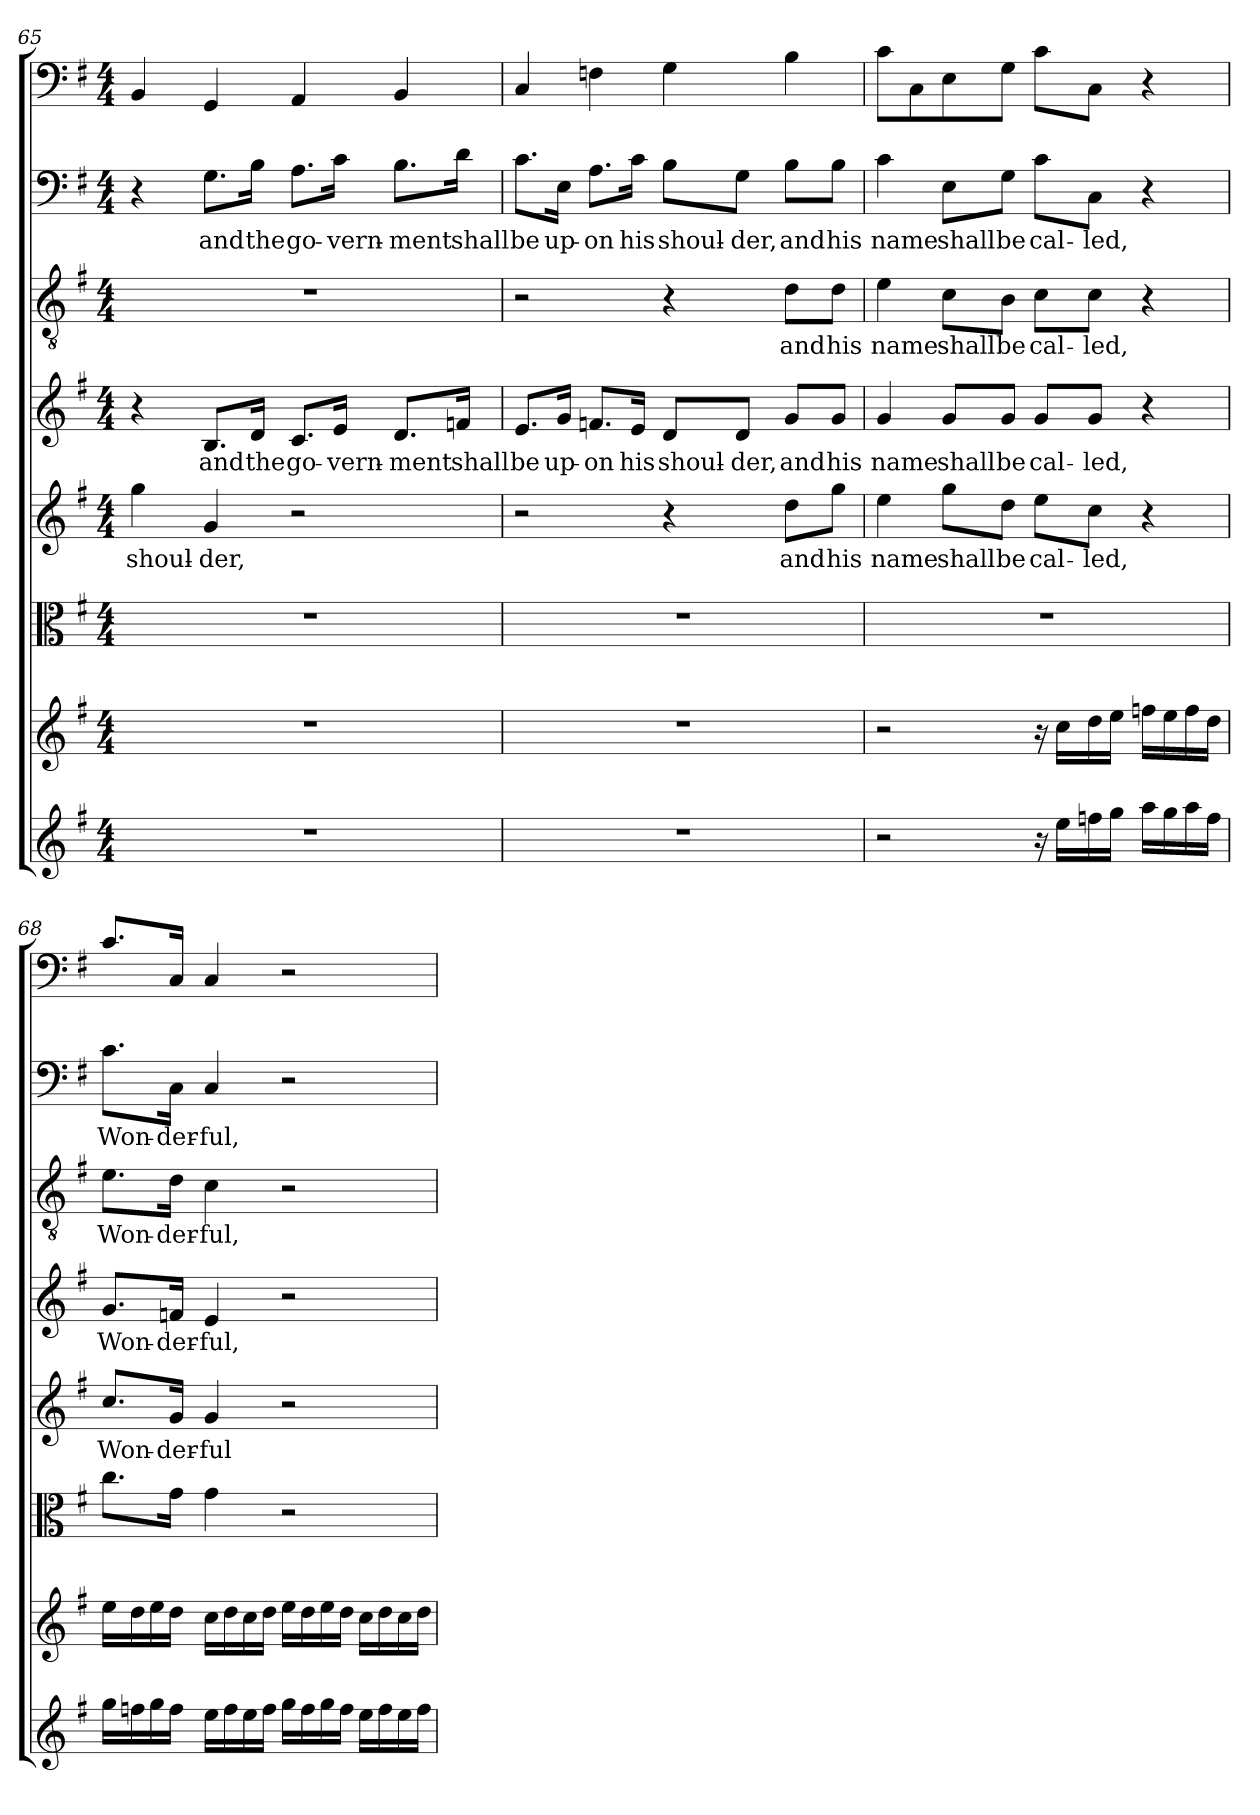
**kern	**kern	**kern	**kern	**text	**kern	**text	**kern	**text	**kern	**text	**kern
*part8	*part7	*part6	*part5	*part5	*part4	*part4	*part3	*part3	*part2	*part2	*part1
*staff8	*staff7	*staff6	*staff5	*staff5	*staff4	*staff4	*staff3	*staff3	*staff2	*staff2	*staff1
*clefG2	*clefG2	*clefC3	*clefG2	*	*clefG2	*	*clefGv2	*	*clefF4	*	*clefF4
*k[f#]	*k[f#]	*k[f#]	*k[f#]	*	*k[f#]	*	*k[f#]	*	*k[f#]	*	*k[f#]
*G:	*G:	*G:	*G:	*	*G:	*	*G:	*	*G:	*	*G:
*M4/4	*M4/4	*M4/4	*M4/4	*	*M4/4	*	*M4/4	*	*M4/4	*	*M4/4
=65	=65	=65	=65	=65	=65	=65	=65	=65	=65	=65	=65
1r	1r	1r	4gg\	shoul-	4r	.	1r	.	4r	.	4BB/
.	.	.	4g/	-der,	8.B/L	and	.	.	8.G\L	and	4GG/
.	.	.	.	.	16d/Jk	the	.	.	16B\Jk	the	.
.	.	.	2r	.	8.c/L	go-	.	.	8.A\L	go-	4AA/
.	.	.	.	.	16e/Jk	-vern-	.	.	16c\Jk	-vern-	.
.	.	.	.	.	8.d/L	-ment	.	.	8.B\L	-ment	4BB/
.	.	.	.	.	16fn/Jk	shall	.	.	16d\Jk	shall	.
=66	=66	=66	=66	=66	=66	=66	=66	=66	=66	=66	=66
1r	1r	1r	2r	.	8.e/L	be	2r	.	8.c\L	be	4C/
.	.	.	.	.	16g/Jk	up-	.	.	16E\Jk	up-	.
.	.	.	.	.	8.fn/L	-on	.	.	8.A\L	-on	4Fn\
.	.	.	.	.	16e/Jk	his	.	.	16c\Jk	his	.
.	.	.	4r	.	8d/L	shoul-	4r	.	8B\L	shoul-	4G\
.	.	.	.	.	8d/J	-der,	.	.	8G\J	-der,	.
.	.	.	8dd\L	and	8g/L	and	8d\L	and	8B\L	and	4B\
.	.	.	8gg\J	his	8g/J	his	8d\J	his	8B\J	his	.
=67	=67	=67	=67	=67	=67	=67	=67	=67	=67	=67	=67
2r	2r	1r	4ee\	name	4g/	name	4e\	name	4c\	name	8c\L
.	.	.	.	.	.	.	.	.	.	.	8C\
.	.	.	8gg\L	shall	8g/L	shall	8c\L	shall	8E\L	shall	8E\
.	.	.	8dd\J	be	8g/J	be	8B\J	be	8G\J	be	8G\J
16r	16r	.	8ee\L	cal-	8g/L	cal-	8c\L	cal-	8c\L	cal-	8c\L
16ee\LL	16cc\LL	.	.	.	.	.	.	.	.	.	.
16ffn\	16dd\	.	8cc\J	-led,	8g/J	-led,	8c\J	-led,	8C\J	-led,	8C\J
16gg\JJ	16ee\JJ	.	.	.	.	.	.	.	.	.	.
16aa\LL	16ffn\LL	.	4r	.	4r	.	4r	.	4r	.	4r
16gg\	16ee\	.	.	.	.	.	.	.	.	.	.
16aa\	16ff\	.	.	.	.	.	.	.	.	.	.
16ff\JJ	16dd\JJ	.	.	.	.	.	.	.	.	.	.
=68	=68	=68	=68	=68	=68	=68	=68	=68	=68	=68	=68
16gg\LL	16ee\LL	8.cc\L	8.cc/L	Won-	8.g/L	Won-	8.e\L	Won-	8.c\L	Won-	8.c\L
16ffn\	16dd\	.	.	.	.	.	.	.	.	.	.
16gg\	16ee\	.	.	.	.	.	.	.	.	.	.
16ff\JJ	16dd\JJ	16g\Jk	16g/Jk	-der-	16fn/Jk	-der-	16d\Jk	-der-	16C\Jk	-der-	16C/Jk
16ee\LL	16cc\LL	4g\	4g/	-ful	4e/	-ful,	4c\	-ful,	4C/	-ful,	4C/
16ff\	16dd\	.	.	.	.	.	.	.	.	.	.
16ee\	16cc\	.	.	.	.	.	.	.	.	.	.
16ff\JJ	16dd\JJ	.	.	.	.	.	.	.	.	.	.
16gg\LL	16ee\LL	2r	2r	.	2r	.	2r	.	2r	.	2r
16ff\	16dd\	.	.	.	.	.	.	.	.	.	.
16gg\	16ee\	.	.	.	.	.	.	.	.	.	.
16ff\JJ	16dd\JJ	.	.	.	.	.	.	.	.	.	.
16ee\LL	16cc\LL	.	.	.	.	.	.	.	.	.	.
16ff\	16dd\	.	.	.	.	.	.	.	.	.	.
16ee\	16cc\	.	.	.	.	.	.	.	.	.	.
16ff\JJ	16dd\JJ	.	.	.	.	.	.	.	.	.	.
=	=	=	=	=	=	=	=	=	=	=	=
*-	*-	*-	*-	*-	*-	*-	*-	*-	*-	*-	*-
